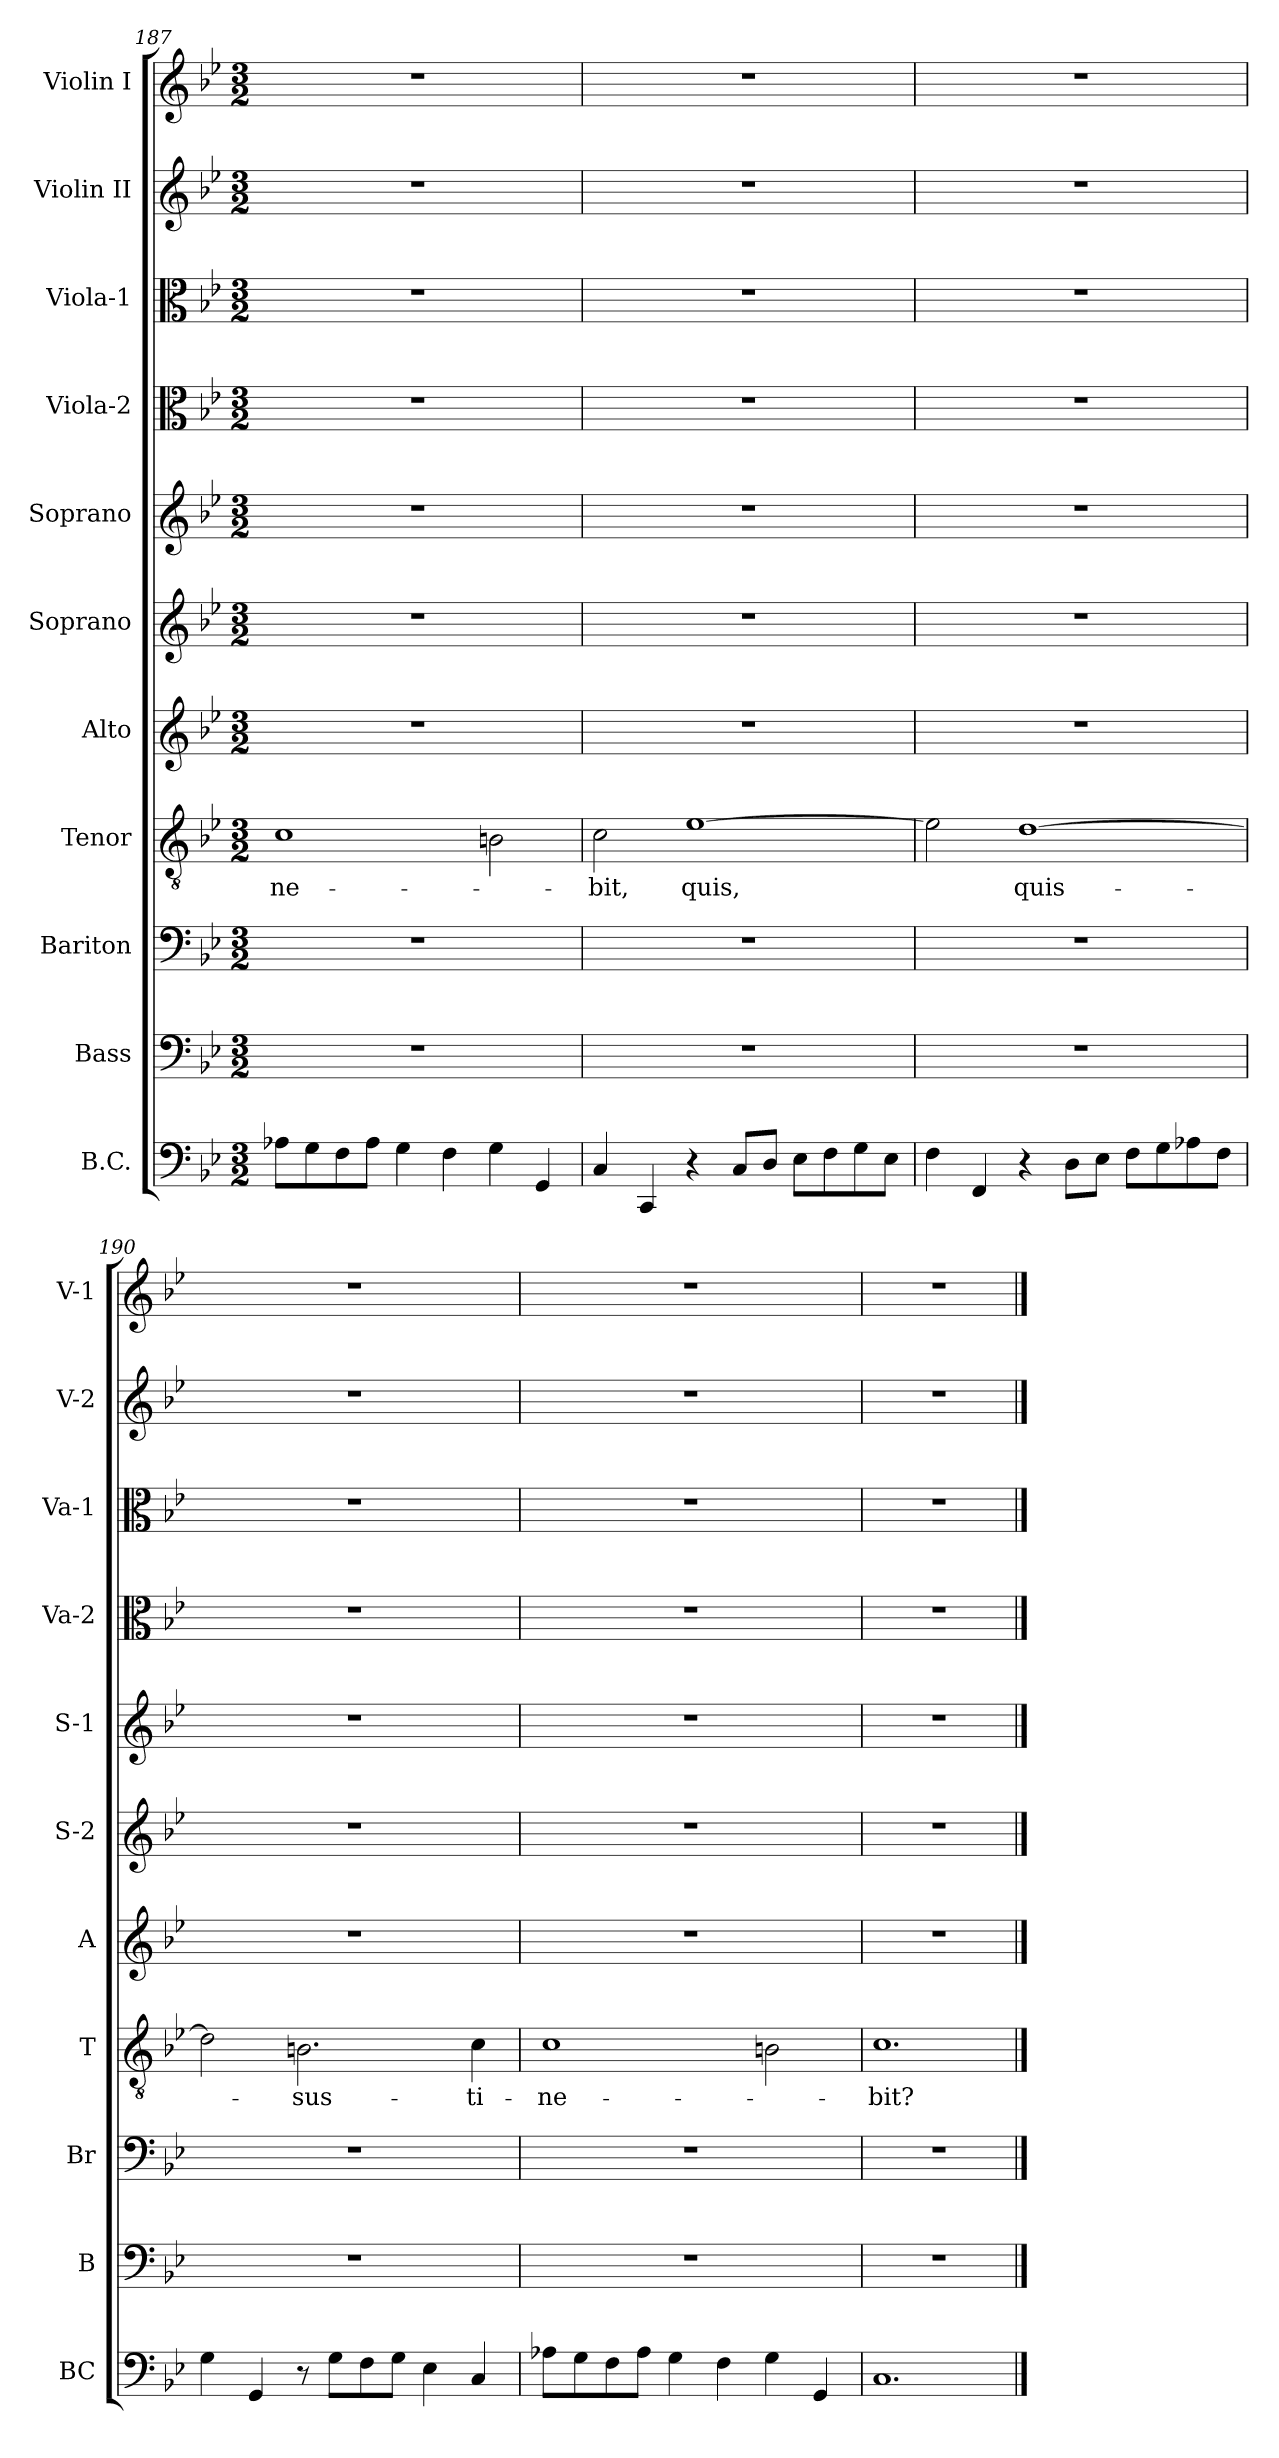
**kern	**kern	**kern	**kern	**text	**kern	**kern	**kern	**kern	**kern	**kern	**kern
*part11	*part10	*part9	*part8	*part8	*part7	*part6	*part5	*part4	*part3	*part2	*part1
*staff11	*staff10	*staff9	*staff8	*staff8	*staff7	*staff6	*staff5	*staff4	*staff3	*staff2	*staff1
*I"B.C.	*I"Bass	*I"Bariton	*I"Tenor	*	*I"Alto	*I"Soprano	*I"Soprano	*I"Viola-2	*I"Viola-1	*I"Violin II	*I"Violin I
*I'BC	*I'B	*I'Br	*I'T	*	*I'A	*I'S-2	*I'S-1	*I'Va-2	*I'Va-1	*I'V-2	*I'V-1
*clefF4	*clefF4	*clefF4	*clefGv2	*	*clefG2	*clefG2	*clefG2	*clefC3	*clefC3	*clefG2	*clefG2
*k[b-e-]	*k[b-e-]	*k[b-e-]	*k[b-e-]	*	*k[b-e-]	*k[b-e-]	*k[b-e-]	*k[b-e-]	*k[b-e-]	*k[b-e-]	*k[b-e-]
*B-:	*B-:	*B-:	*B-:	*	*B-:	*B-:	*B-:	*B-:	*B-:	*B-:	*B-:
*M3/2	*M3/2	*M3/2	*M3/2	*	*M3/2	*M3/2	*M3/2	*M3/2	*M3/2	*M3/2	*M3/2
=187	=187	=187	=187	=187	=187	=187	=187	=187	=187	=187	=187
!	!	!	!	!LO:LY:b	!	!	!	!	!	!	!
8A-X\L	1.r	1.r	1c	-ne-	1.r	1.r	1.r	1.r	1.r	1.r	1.r
8G\	.	.	.	.	.	.	.	.	.	.	.
8F\	.	.	.	.	.	.	.	.	.	.	.
8A-\J	.	.	.	.	.	.	.	.	.	.	.
4G\	.	.	.	.	.	.	.	.	.	.	.
4F\	.	.	.	.	.	.	.	.	.	.	.
4G\	.	.	2Bn\	.	.	.	.	.	.	.	.
4GG/	.	.	.	.	.	.	.	.	.	.	.
!!LO:LB:g=z
=188	=188	=188	=188	=188	=188	=188	=188	=188	=188	=188	=188
!	!	!	!	!LO:LY:b	!	!	!	!	!	!	!
4C/	1.r	1.r	2c\	-bit,	1.r	1.r	1.r	1.r	1.r	1.r	1.r
4CC/	.	.	.	.	.	.	.	.	.	.	.
!	!	!	!	!LO:LY:b	!	!	!	!	!	!	!
4r	.	.	[1e-	quis,	.	.	.	.	.	.	.
8C/L	.	.	.	.	.	.	.	.	.	.	.
8D/J	.	.	.	.	.	.	.	.	.	.	.
8E-\L	.	.	.	.	.	.	.	.	.	.	.
8F\	.	.	.	.	.	.	.	.	.	.	.
8G\	.	.	.	.	.	.	.	.	.	.	.
8E-\J	.	.	.	.	.	.	.	.	.	.	.
=189	=189	=189	=189	=189	=189	=189	=189	=189	=189	=189	=189
4F\	1.r	1.r	2e-\]	.	1.r	1.r	1.r	1.r	1.r	1.r	1.r
4FF/	.	.	.	.	.	.	.	.	.	.	.
!	!	!	!	!LO:LY:b	!	!	!	!	!	!	!
4r	.	.	[1d	quis-	.	.	.	.	.	.	.
8D\L	.	.	.	.	.	.	.	.	.	.	.
8E-\J	.	.	.	.	.	.	.	.	.	.	.
8F\L	.	.	.	.	.	.	.	.	.	.	.
8G\	.	.	.	.	.	.	.	.	.	.	.
8A-X\	.	.	.	.	.	.	.	.	.	.	.
8F\J	.	.	.	.	.	.	.	.	.	.	.
=190	=190	=190	=190	=190	=190	=190	=190	=190	=190	=190	=190
4G\	1.r	1.r	2d\]	.	1.r	1.r	1.r	1.r	1.r	1.r	1.r
4GG/	.	.	.	.	.	.	.	.	.	.	.
!	!	!	!	!LO:LY:b	!	!	!	!	!	!	!
8r	.	.	2.Bn\	-sus-	.	.	.	.	.	.	.
8G\L	.	.	.	.	.	.	.	.	.	.	.
8F\	.	.	.	.	.	.	.	.	.	.	.
8G\J	.	.	.	.	.	.	.	.	.	.	.
4E-\	.	.	.	.	.	.	.	.	.	.	.
!	!	!	!	!LO:LY:b	!	!	!	!	!	!	!
4C/	.	.	4c\	-ti-	.	.	.	.	.	.	.
=191	=191	=191	=191	=191	=191	=191	=191	=191	=191	=191	=191
!	!	!	!	!LO:LY:b	!	!	!	!	!	!	!
8A-X\L	1.r	1.r	1c	-ne-	1.r	1.r	1.r	1.r	1.r	1.r	1.r
8G\	.	.	.	.	.	.	.	.	.	.	.
8F\	.	.	.	.	.	.	.	.	.	.	.
8A-\J	.	.	.	.	.	.	.	.	.	.	.
4G\	.	.	.	.	.	.	.	.	.	.	.
4F\	.	.	.	.	.	.	.	.	.	.	.
4G\	.	.	2Bn\	.	.	.	.	.	.	.	.
4GG/	.	.	.	.	.	.	.	.	.	.	.
=192	=192	=192	=192	=192	=192	=192	=192	=192	=192	=192	=192
!	!	!	!	!LO:LY:b	!	!	!	!	!	!	!
1.C	1.r	1.r	1.c	-bit?	1.r	1.r	1.r	1.r	1.r	1.r	1.r
==	==	==	==	==	==	==	==	==	==	==	==
*-	*-	*-	*-	*-	*-	*-	*-	*-	*-	*-	*-
